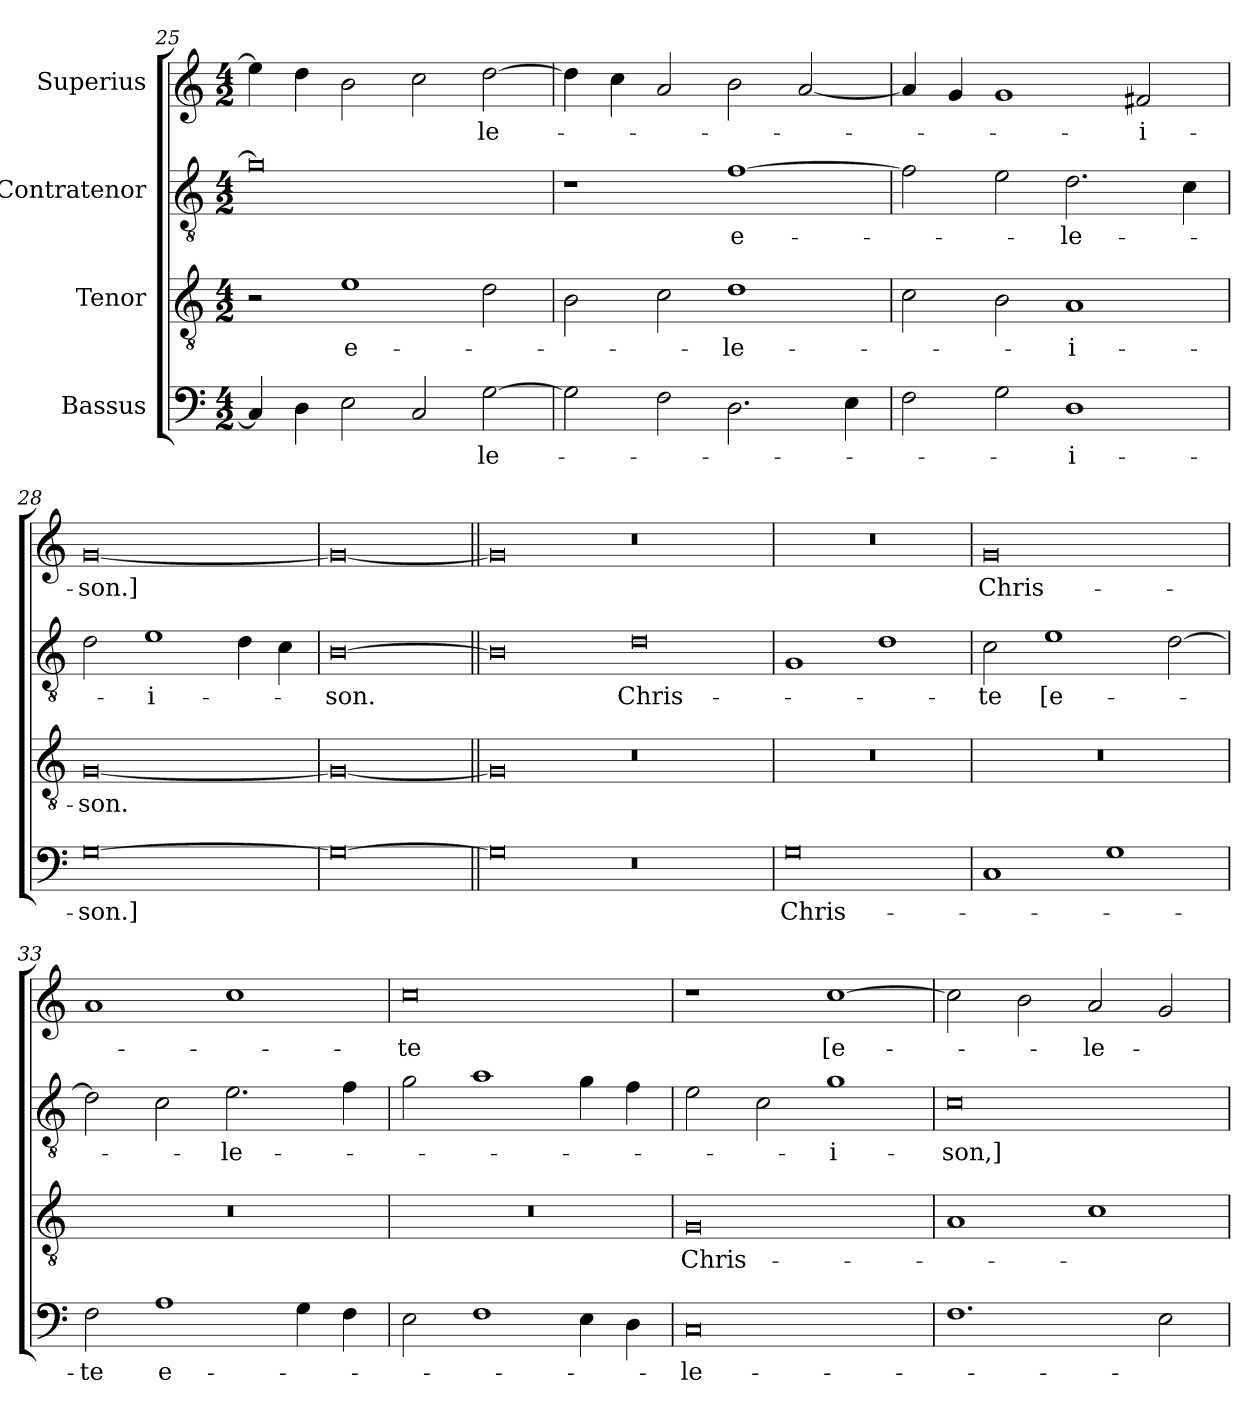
**kern	**text	**kern	**text	**kern	**text	**kern	**text
*part4	*part4	*part3	*part3	*part2	*part2	*part1	*part1
*staff4	*staff4	*staff3	*staff3	*staff2	*staff2	*staff1	*staff1
*I"Bassus	*	*I"Tenor	*	*I"Contratenor	*	*I"Superius	*
*clefF4	*	*clefGv2	*	*clefGv2	*	*clefG2	*
*k[]	*	*k[]	*	*k[]	*	*k[]	*
*M4/2	*	*M4/2	*	*M4/2	*	*M4/2	*
=25	=25	=25	=25	=25	=25	=25	=25
4C/]	.	2r	.	0g\]	.	4ee\]	.
4D\	.	.	.	.	.	4dd\	.
2E\	.	1e\	e-	.	.	2b\	.
2C/	.	.	.	.	.	2cc\	.
[2G\	-le-	2d\	.	.	.	[2dd\	-le-
=26	=26	=26	=26	=26	=26	=26	=26
2G\]	.	2B\	.	1r	.	4dd\]	.
.	.	.	.	.	.	4cc\	.
2F\	.	2c\	.	.	.	2a/	.
2.D\	.	1d\	-le-	[1f\	e-	2b\	.
.	.	.	.	.	.	[2a/	.
4E\	.	.	.	.	.	.	.
=27	=27	=27	=27	=27	=27	=27	=27
2F\	.	2c\	.	2f\]	.	4a/]	.
.	.	.	.	.	.	4g/	.
2G\	.	2B\	.	2e\	.	1g/	.
1D\	-i-	1A/	-i-	2.d\	-le-	.	.
.	.	.	.	.	.	2f#X/	-i-
.	.	.	.	4c\	.	.	.
=28	=28	=28	=28	=28	=28	=28	=28
[0G\	-son.]	[0G/	-son.	2d\	.	[0g/	-son.]
.	.	.	.	1e\	-i-	.	.
.	.	.	.	4d\	.	.	.
.	.	.	.	4c\	.	.	.
=29	=29	=29	=29	=29	=29	=29	=29
0G\_	.	0G/_	.	[0B\	-son.	0g/_	.
=30||	=30||	=30||	=30||	=30||	=30||	=30||	=30||
0G\]	.	0G/]	.	0B\]	.	0g/]	.
0r	.	0r	.	0d\	Chris-	0r	.
=31	=31	=31	=31	=31	=31	=31	=31
0G\	Chris-	0r	.	1G/	.	0r	.
.	.	.	.	1d\	.	.	.
=32	=32	=32	=32	=32	=32	=32	=32
1C/	.	0r	.	2c\	-te	0g/	Chris-
.	.	.	.	1e\	[e-	.	.
1G\	.	.	.	.	.	.	.
.	.	.	.	[2d\	.	.	.
=33	=33	=33	=33	=33	=33	=33	=33
2F\	-te	0r	.	2d\]	.	1a/	.
1A\	e-	.	.	2c\	.	.	.
.	.	.	.	2.e\	-le-	1cc\	.
4G\	.	.	.	.	.	.	.
4F\	.	.	.	4f\	.	.	.
=34	=34	=34	=34	=34	=34	=34	=34
2E\	.	0r	.	2g\	.	0cc\	-te
1F\	.	.	.	1a\	.	.	.
4E\	.	.	.	4g\	.	.	.
4D\	.	.	.	4f\	.	.	.
=35	=35	=35	=35	=35	=35	=35	=35
0C/	-le-	0G/	Chris-	2e\	.	1r	.
.	.	.	.	2c\	.	.	.
.	.	.	.	1g\	-i-	[1cc\	[e-
=36	=36	=36	=36	=36	=36	=36	=36
1.F\	.	1A/	.	0c\	-son,]	2cc\]	.
.	.	.	.	.	.	2b\	.
.	.	1c\	.	.	.	2a/	-le-
2E\	.	.	.	.	.	2g/	.
=	=	=	=	=	=	=	=
*-	*-	*-	*-	*-	*-	*-	*-
